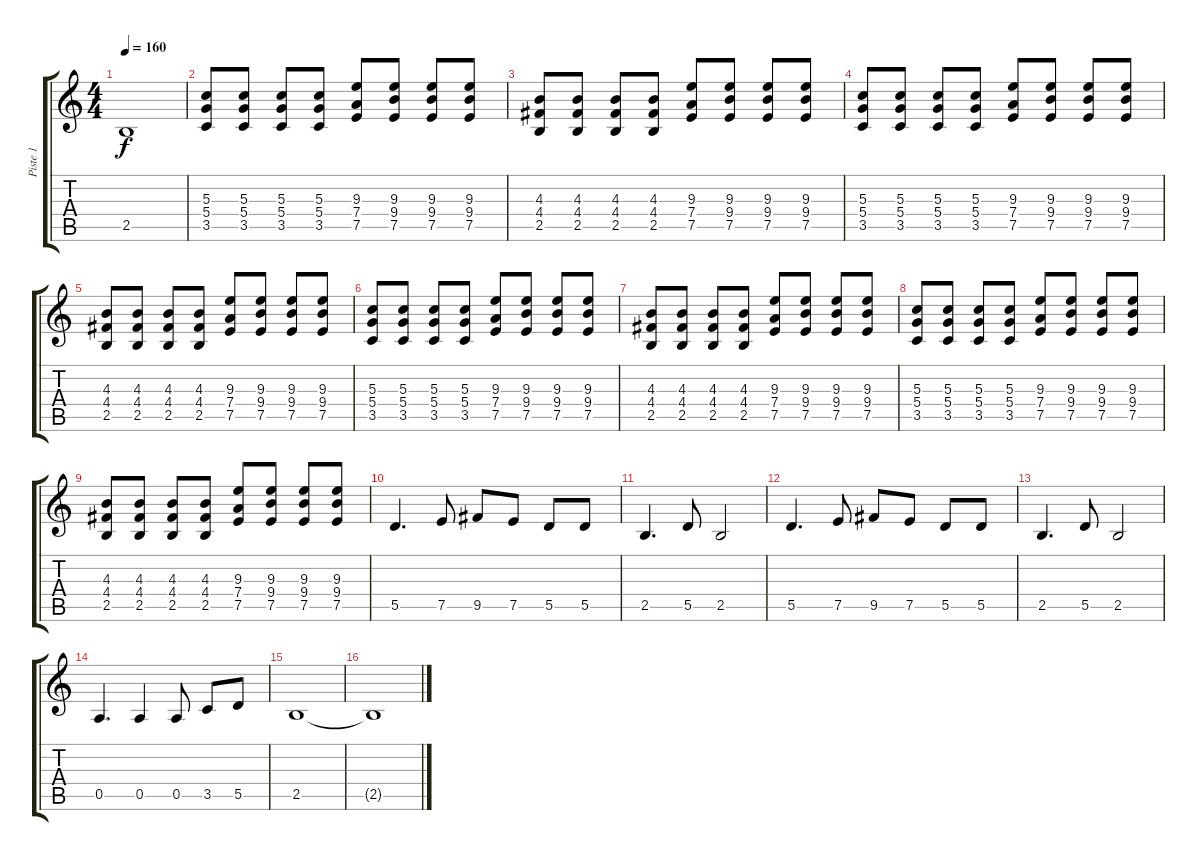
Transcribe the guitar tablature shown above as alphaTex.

\track ("Piste 1" "Piste 1") {instrument distortionguitar}
\staff {score tabs}
\tuning (E4 B3 G3 D3 A2 E2) {hide}
\ts (4 4)
\tempo 160
\clef g2
\ks c
2.5.1{dy f} |
(5.3 5.4 3.5).8{instrument overdrivenguitar} (5.3 5.4 3.5).8 (5.3 5.4 3.5).8 (5.3 5.4 3.5).8 (9.3 7.4 7.5).8 (9.3 9.4 7.5).8 (9.3 9.4 7.5).8 (9.3 9.4 7.5).8 |
(4.3 4.4 2.5).8 (4.3 4.4 2.5).8 (4.3 4.4 2.5).8 (4.3 4.4 2.5).8 (9.3 7.4 7.5).8 (9.3 9.4 7.5).8 (9.3 9.4 7.5).8 (9.3 9.4 7.5).8 |
(5.3 5.4 3.5).8 (5.3 5.4 3.5).8 (5.3 5.4 3.5).8 (5.3 5.4 3.5).8 (9.3 7.4 7.5).8 (9.3 9.4 7.5).8 (9.3 9.4 7.5).8 (9.3 9.4 7.5).8 |
(4.3 4.4 2.5).8 (4.3 4.4 2.5).8 (4.3 4.4 2.5).8 (4.3 4.4 2.5).8 (9.3 7.4 7.5).8 (9.3 9.4 7.5).8 (9.3 9.4 7.5).8 (9.3 9.4 7.5).8 |
(5.3 5.4 3.5).8 (5.3 5.4 3.5).8 (5.3 5.4 3.5).8 (5.3 5.4 3.5).8 (9.3 7.4 7.5).8 (9.3 9.4 7.5).8 (9.3 9.4 7.5).8 (9.3 9.4 7.5).8 |
(4.3 4.4 2.5).8 (4.3 4.4 2.5).8 (4.3 4.4 2.5).8 (4.3 4.4 2.5).8 (9.3 7.4 7.5).8 (9.3 9.4 7.5).8 (9.3 9.4 7.5).8 (9.3 9.4 7.5).8 |
(5.3 5.4 3.5).8 (5.3 5.4 3.5).8 (5.3 5.4 3.5).8 (5.3 5.4 3.5).8 (9.3 7.4 7.5).8 (9.3 9.4 7.5).8 (9.3 9.4 7.5).8 (9.3 9.4 7.5).8 |
(4.3 4.4 2.5).8 (4.3 4.4 2.5).8 (4.3 4.4 2.5).8 (4.3 4.4 2.5).8 (9.3 7.4 7.5).8 (9.3 9.4 7.5).8 (9.3 9.4 7.5).8 (9.3 9.4 7.5).8 |
5.5.4{d instrument distortionguitar} 7.5.8 9.5.8 7.5.8 5.5.8 5.5.8 |
2.5.4{d} 5.5.8 2.5.2 |
5.5.4{d} 7.5.8 9.5.8 7.5.8 5.5.8 5.5.8 |
2.5.4{d} 5.5.8 2.5.2 |
0.5.4{d} 0.5.4 0.5.8 3.5.8 5.5.8 |
2.5.1 |
2.5{t}.1
